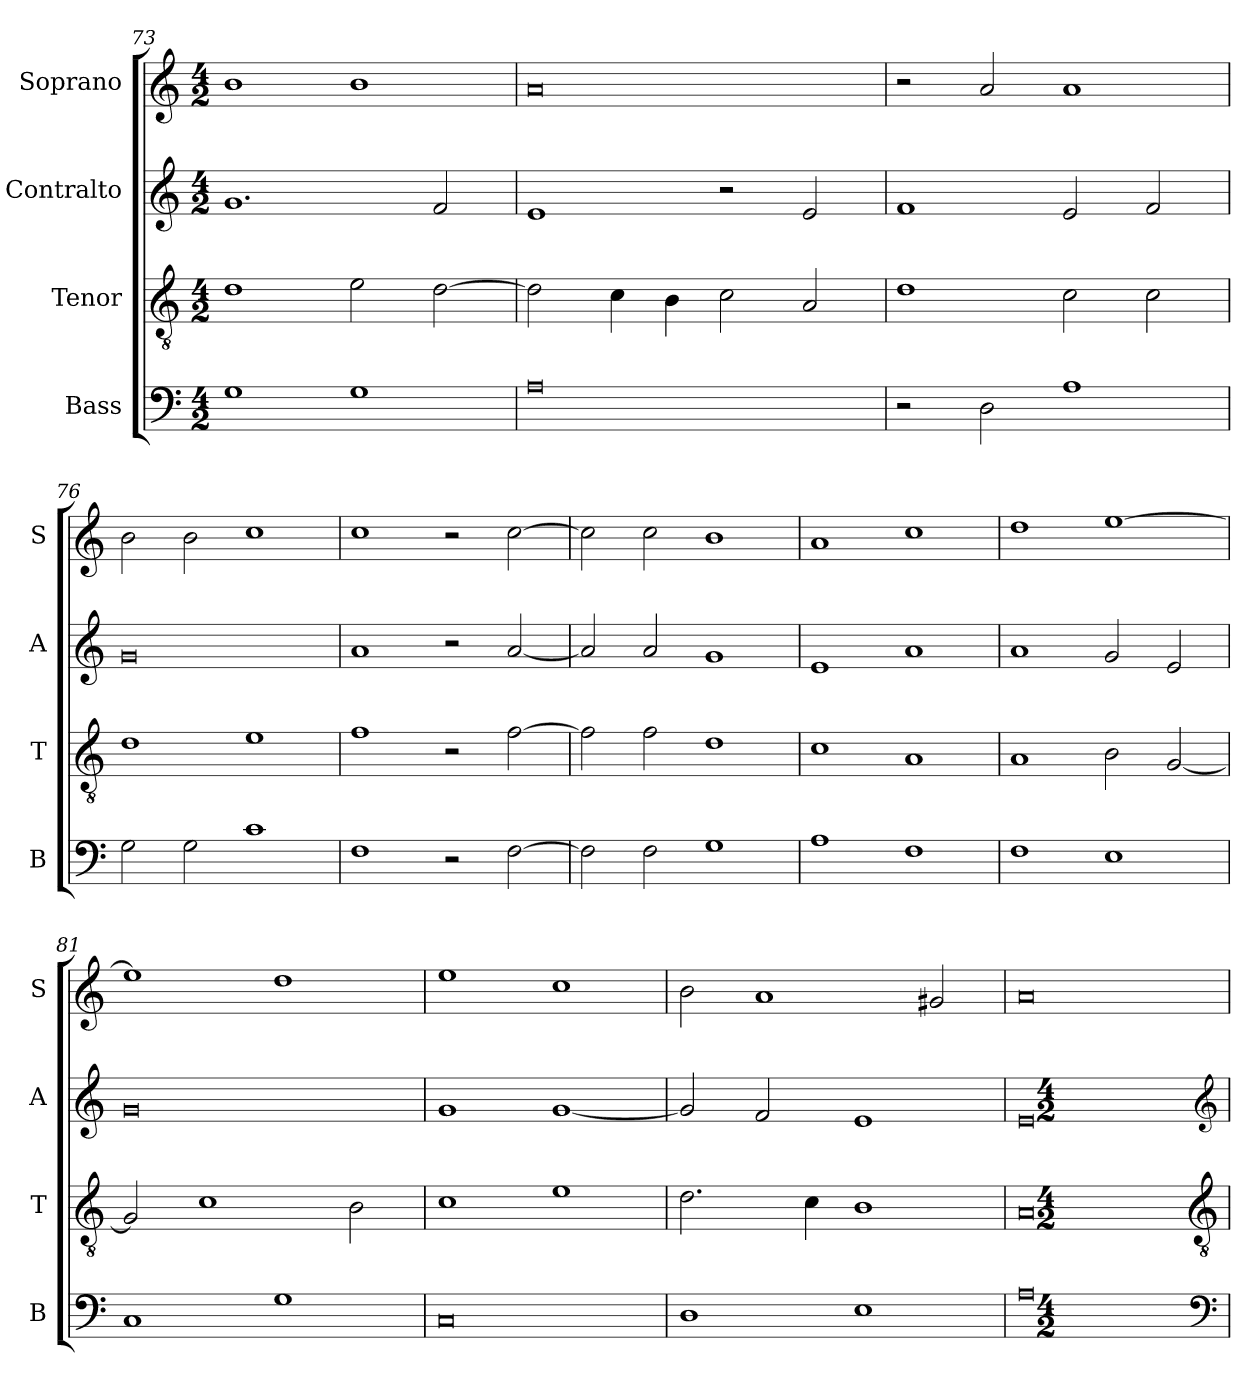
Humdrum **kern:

**kern	**kern	**kern	**kern
*part4	*part3	*part2	*part1
*staff4	*staff3	*staff2	*staff1
*I"Bass	*I"Tenor	*I"Contralto	*I"Soprano
*I'B	*I'T	*I'A	*I'S
*clefF4	*clefGv2	*clefG2	*clefG2
*k[]	*k[]	*k[]	*k[]
*A:aeo	*A:aeo	*A:aeo	*A:aeo
*M4/2	*M4/2	*M4/2	*M4/2
=73	=73	=73	=73
1G	1d	1.g	1b
1G	2e	.	1b
.	[2d	2f	.
=74	=74	=74	=74
0A	2d]	1e	0a
.	4c	.	.
.	4B	.	.
.	2c	2r	.
.	2A	2e	.
=75	=75	=75	=75
2r	1d	1f	2r
2D	.	.	2a
1A	2c	2e	1a
.	2c	2f	.
=76	=76	=76	=76
2G	1d	0g	2b
2G	.	.	2b
1c	1e	.	1cc
=77	=77	=77	=77
1F	1f	1a	1cc
2r	2r	2r	2r
[2F	[2f	[2a	[2cc
=78	=78	=78	=78
2F]	2f]	2a]	2cc]
2F	2f	2a	2cc
1G	1d	1g	1b
=79	=79	=79	=79
1A	1c	1e	1a
1F	1A	1a	1cc
=80	=80	=80	=80
1F	1A	1a	1dd
1E	2B	2g	[1ee
.	[2G	2e	.
=81	=81	=81	=81
1C	2G]	0g	1ee]
.	1c	.	.
1G	.	.	1dd
.	2B	.	.
=82	=82	=82	=82
0C	1c	1g	1ee
.	1e	[1g	1cc
=83	=83	=83	=83
1D	2.d	2g]	2b
.	.	2f	1a
.	4c	.	.
1E	1B	1e	.
.	.	.	2g#X
=84	=84	=84	=84
0A	0A	0e	0a
*clefF4	*clefGv2	*clefG2	*
*k[]	*k[]	*k[]	*
*A:aeo	*A:aeo	*A:aeo	*
*M4/2	*M4/2	*M4/2	*
=	=	=	=
*-	*-	*-	*-
